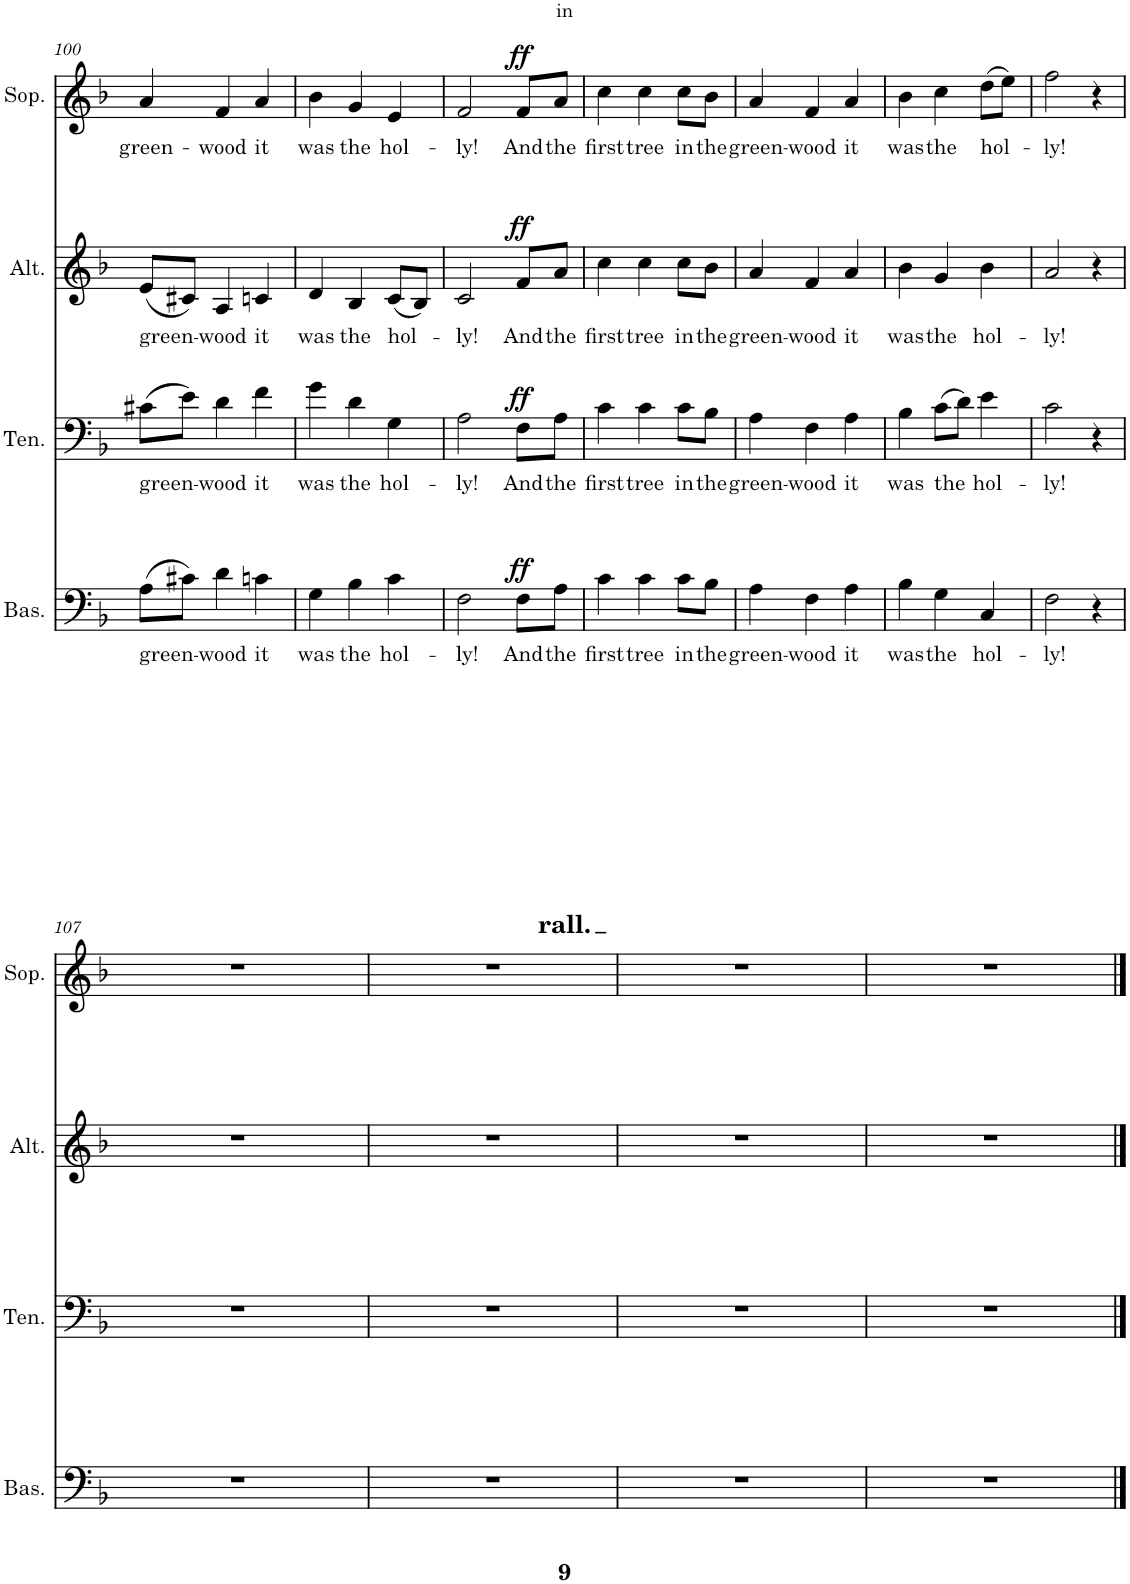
**kern	**text	**dynam	**kern	**text	**dynam	**kern	**text	**dynam	**kern	**text	**dynam
*part4	*part4	*part4	*part3	*part3	*part3	*part2	*part2	*part2	*part1	*part1	*part1
*staff4	*staff4	*staff4	*staff3	*staff3	*staff3	*staff2	*staff2	*staff2	*staff1	*staff1	*staff1
*I"Bass	*	*	*I"Tenor	*	*	*I"Alto	*	*	*I"Soprano	*	*
*I'Bas.	*	*	*I'Ten.	*	*	*I'Alt.	*	*	*I'Sop.	*	*
!!LO:PB:g=z
*clefF4	*	*	*clefF4	*	*	*clefG2	*	*	*clefG2	*	*
*k[b-]	*	*	*k[b-]	*	*	*k[b-]	*	*	*k[b-]	*	*
*M3/4	*	*	*M3/4	*	*	*M3/4	*	*	*M3/4	*	*
=100	=100	=100	=100	=100	=100	=100	=100	=100	=100	=100	=100
!	!LO:LY:b	!	!	!LO:LY:b	!	!	!LO:LY:b	!	!	!LO:LY:b	!
(8A\L	green-	.	(8c#X\L	green-	.	(8e/L	green-	.	4a/	green-	.
8c#X\J)	.	.	8e\J)	.	.	8c#X/J)	.	.	.	.	.
!	!LO:LY:b	!	!	!LO:LY:b	!	!	!LO:LY:b	!	!	!LO:LY:b	!
4d\	-wood	.	4d\	-wood	.	4A/	-wood	.	4f/	-wood	.
!	!LO:LY:b	!	!	!LO:LY:b	!	!	!LO:LY:b	!	!	!LO:LY:b	!
4cn\	it	.	4f\	it	.	4cn/	it	.	4a/	it	.
=101	=101	=101	=101	=101	=101	=101	=101	=101	=101	=101	=101
!	!LO:LY:b	!	!	!LO:LY:b	!	!	!LO:LY:b	!	!	!LO:LY:b	!
4G\	was	.	4g\	was	.	4d/	was	.	4b-\	was	.
!	!LO:LY:b	!	!	!LO:LY:b	!	!	!LO:LY:b	!	!	!LO:LY:b	!
4B-\	the	.	4d\	the	.	4B-/	the	.	4g/	the	.
!	!LO:LY:b	!	!	!LO:LY:b	!	!	!LO:LY:b	!	!	!LO:LY:b	!
4c\	hol-	.	4G\	hol-	.	(8c/L	hol-	.	4e/	hol-	.
.	.	.	.	.	.	8B-/J)	.	.	.	.	.
=102	=102	=102	=102	=102	=102	=102	=102	=102	=102	=102	=102
!	!LO:LY:b	!	!	!LO:LY:b	!	!	!LO:LY:b	!	!	!LO:LY:b	!
2F\	-ly!	.	2A\	-ly!	.	2c/	-ly!	.	2f/	-ly!	.
!	!LO:LY:b	!LO:DY:a	!	!LO:LY:b	!LO:DY:a	!	!LO:LY:b	!LO:DY:a	!	!LO:LY:b	!LO:DY:a
8F\L	And	ff	8F\L	And	ff	8f/L	And	ff	8f/L	And	ff
!	!LO:LY:b	!	!	!LO:LY:b	!	!	!LO:LY:b	!	!	!LO:LY:b	!
8A\J	the	.	8A\J	the	.	8a/J	the	.	8a/J	the	.
=103	=103	=103	=103	=103	=103	=103	=103	=103	=103	=103	=103
!	!LO:LY:b	!	!	!LO:LY:b	!	!	!LO:LY:b	!	!	!LO:LY:b	!
4c\	first	.	4c\	first	.	4cc\	first	.	4cc\	first	.
!	!LO:LY:b	!	!	!LO:LY:b	!	!	!LO:LY:b	!	!	!LO:LY:b	!
4c\	tree	.	4c\	tree	.	4cc\	tree	.	4cc\	tree	.
!	!LO:LY:b	!	!	!LO:LY:b	!	!	!LO:LY:b	!	!	!LO:LY:b	!
8c\L	in	.	8c\L	in	.	8cc\L	in	.	8cc\L	in	.
!	!LO:LY:b	!	!	!LO:LY:b	!	!	!LO:LY:b	!	!	!LO:LY:b	!
8B-\J	the	.	8B-\J	the	.	8b-\J	the	.	8b-\J	the	.
=104	=104	=104	=104	=104	=104	=104	=104	=104	=104	=104	=104
!	!LO:LY:b	!	!	!LO:LY:b	!	!	!LO:LY:b	!	!	!LO:LY:b	!
4A\	green-	.	4A\	green-	.	4a/	green-	.	4a/	green-	.
!	!LO:LY:b	!	!	!LO:LY:b	!	!	!LO:LY:b	!	!	!LO:LY:b	!
4F\	-wood	.	4F\	-wood	.	4f/	-wood	.	4f/	-wood	.
!	!LO:LY:b	!	!	!LO:LY:b	!	!	!LO:LY:b	!	!	!LO:LY:b	!
4A\	it	.	4A\	it	.	4a/	it	.	4a/	it	.
=105	=105	=105	=105	=105	=105	=105	=105	=105	=105	=105	=105
!	!LO:LY:b	!	!	!LO:LY:b	!	!	!LO:LY:b	!	!	!LO:LY:b	!
4B-\	was	.	4B-\	was	.	4b-\	was	.	4b-\	was	.
!	!LO:LY:b	!	!	!LO:LY:b	!	!	!LO:LY:b	!	!	!LO:LY:b	!
4G\	the	.	(8c\L	the	.	4g/	the	.	4cc\	the	.
.	.	.	8d\J)	.	.	.	.	.	.	.	.
!	!LO:LY:b	!	!	!LO:LY:b	!	!	!LO:LY:b	!	!	!LO:LY:b	!
4C/	hol-	.	4e\	hol-	.	4b-\	hol-	.	(8dd\L	hol-	.
.	.	.	.	.	.	.	.	.	8ee\J)	.	.
=106	=106	=106	=106	=106	=106	=106	=106	=106	=106	=106	=106
!	!LO:LY:b	!	!	!LO:LY:b	!	!	!LO:LY:b	!	!	!LO:LY:b	!
2F\	-ly!	.	2c\	-ly!	.	2a/	-ly!	.	2ff\	-ly!	.
4r	.	.	4r	.	.	4r	.	.	4r	.	.
!!LO:LB:g=z
=107	=107	=107	=107	=107	=107	=107	=107	=107	=107	=107	=107
2.r	.	.	2.r	.	.	2.r	.	.	2.r	.	.
=108	=108	=108	=108	=108	=108	=108	=108	=108	=108	=108	=108
*	*	*	*	*	*	*	*	*	*^	*	*
2.r	.	.	2.r	.	.	2.r	.	.	2.r	2ryy	.	.
!	!	!	!	!	!	!	!	!	!	!LO:TX:a:t=rall.	!	!
.	.	.	.	.	.	.	.	.	.	4ryy	.	.
*	*	*	*	*	*	*	*	*	*v	*v	*	*
=109	=109	=109	=109	=109	=109	=109	=109	=109	=109	=109	=109
2.r	.	.	2.r	.	.	2.r	.	.	2.r	.	.
=110	=110	=110	=110	=110	=110	=110	=110	=110	=110	=110	=110
2.r	.	.	2.r	.	.	2.r	.	.	2.r	.	.
==	==	==	==	==	==	==	==	==	==	==	==
*-	*-	*-	*-	*-	*-	*-	*-	*-	*-	*-	*-
